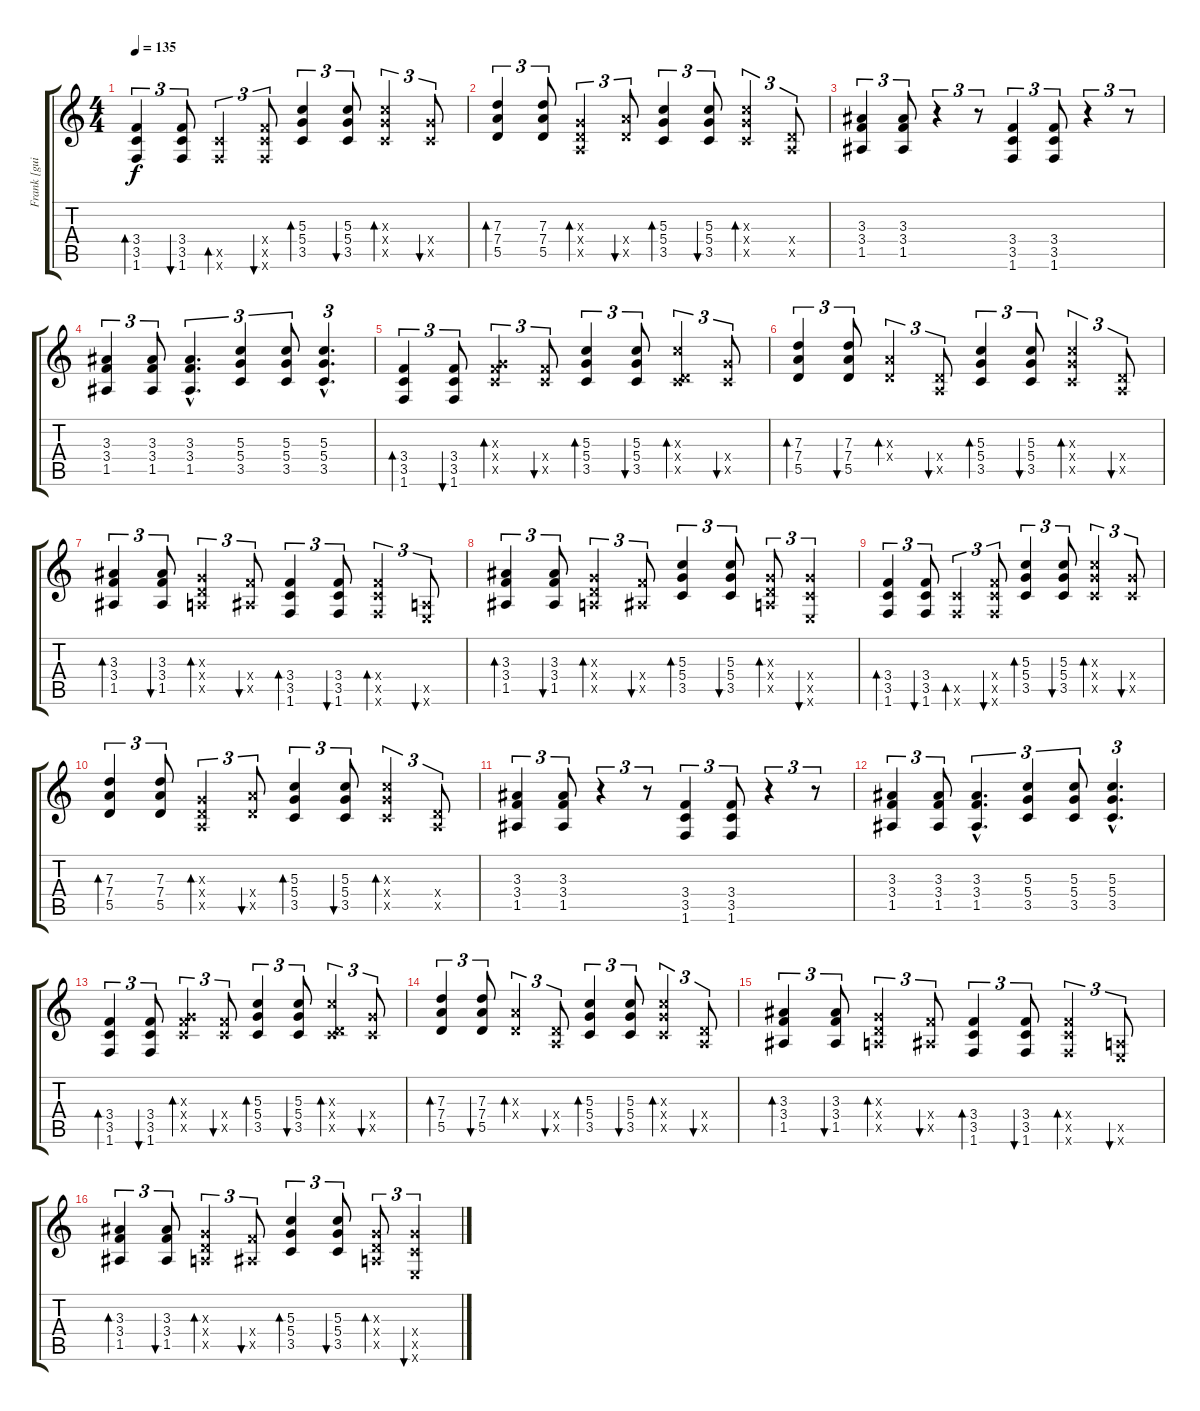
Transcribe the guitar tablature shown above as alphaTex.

\track ("Frank [guitarra acus.]" "Frank [gui") {instrument electricguitarclean}
\staff {score tabs}
\tuning (E4 B3 G3 D3 A2 E2) {hide}
\ts (4 4)
\tempo 135
\clef g2
\ks c
(3.4 3.5 1.6).4{tu (3 2) bd 60 dy f} (3.4 3.5 1.6).8{tu (3 2) bu 60} (3.5{x} 1.6{x}).4{tu (3 2) bd 60} (3.4{x} 3.5{x} 1.6{x}).8{tu (3 2) bu 60} (5.3 5.4 3.5).4{tu (3 2) bd 60} (5.3 5.4 3.5).8{tu (3 2) bu 60} (5.3{x} 5.4{x} 3.5{x}).4{tu (3 2) bd 60} (5.4{x} 3.5{x}).8{tu (3 2) bu 60} |
(7.3 7.4 5.5).4{tu (3 2) bd 60} (7.3 7.4 5.5).8{tu (3 2)} (0.3{x} 0.4{x} 0.5{x}).4{tu (3 2) bd 60} (7.4{x} 5.5{x}).8{tu (3 2) bu 60} (5.3 5.4 3.5).4{tu (3 2) bd 60} (5.3 5.4 3.5).8{tu (3 2) bu 60} (5.3{x} 5.4{x} 3.5{x}).4{tu (3 2) bd 60} (0.4{x} 0.5{x}).8{tu (3 2)} |
(3.3 3.4 1.5).4{tu (3 2)} (3.3 3.4 1.5).8{tu (3 2)} r.4{tu (3 2)} r.8{tu (3 2)} (3.4 3.5 1.6).4{tu (3 2)} (3.4 3.5 1.6).8{tu (3 2)} r.4{tu (3 2)} r.8{tu (3 2)} |
(3.3 3.4 1.5).4{tu (3 2)} (3.3 3.4 1.5).8{tu (3 2)} (3.3{hac} 3.4{hac} 1.5{hac}).4{d tu (3 2)} (5.3 5.4 3.5).4{tu (3 2)} (5.3 5.4 3.5).8{tu (3 2)} (5.3{hac} 5.4{hac} 3.5{hac}).4{d tu (3 2)} |
(3.4 3.5 1.6).4{tu (3 2) bd 60} (3.4 3.5 1.6).8{tu (3 2) bu 60} (0.3{x} 3.4{x} 3.5{x}).4{tu (3 2) bd 60} (3.4{x} 3.5{x}).8{tu (3 2) bu 60} (5.3 5.4 3.5).4{tu (3 2) bd 60} (5.3 5.4 3.5).8{tu (3 2) bu 60} (5.3{x} 0.4{x} 3.5{x}).4{tu (3 2) bd 60} (5.4{x} 3.5{x}).8{tu (3 2) bu 60} |
(7.3 7.4 5.5).4{tu (3 2) bd 60} (7.3 7.4 5.5).8{tu (3 2) bu 60} (2.3{x} 0.4{x}).4{tu (3 2) bd 60} (0.4{x} 0.5{x}).8{tu (3 2) bu 60} (5.3 5.4 3.5).4{tu (3 2) bd 60} (5.3 5.4 3.5).8{tu (3 2) bu 60} (5.3{x} 5.4{x} 3.5{x}).4{tu (3 2) bd 60} (0.4{x} 0.5{x}).8{tu (3 2) bu 60} |
(3.3 3.4 1.5).4{tu (3 2) bd 60} (3.3 3.4 1.5).8{tu (3 2) bu 60} (0.3{x} 0.4{x} 0.5{x}).4{tu (3 2) bd 60} (3.4{x} 1.5{x}).8{tu (3 2) bu 60} (3.4 3.5 1.6).4{tu (3 2) bd 60} (3.4 3.5 1.6).8{tu (3 2) bu 60} (3.4{x} 3.5{x} 1.6{x}).4{tu (3 2) bd 60} (0.5{x} 0.6{x}).8{tu (3 2) bu 60} |
(3.3 3.4 1.5).4{tu (3 2) bd 60} (3.3 3.4 1.5).8{tu (3 2) bu 60} (0.3{x} 0.4{x} 0.5{x}).4{tu (3 2) bd 60} (3.4{x} 1.5{x}).8{tu (3 2) bu 60} (5.3 5.4 3.5).4{tu (3 2) bd 60} (5.3 5.4 3.5).8{tu (3 2) bu 60} (0.3{x} 0.4{x} 0.5{x}).8{tu (3 2) bd 60} (5.4{x} 3.5{x} 0.6{x}).4{tu (3 2) bu 60} |
(3.4 3.5 1.6).4{tu (3 2) bd 60} (3.4 3.5 1.6).8{tu (3 2) bu 60} (3.5{x} 1.6{x}).4{tu (3 2) bd 60} (3.4{x} 3.5{x} 1.6{x}).8{tu (3 2) bu 60} (5.3 5.4 3.5).4{tu (3 2) bd 60} (5.3 5.4 3.5).8{tu (3 2) bu 60} (5.3{x} 5.4{x} 3.5{x}).4{tu (3 2) bd 60} (5.4{x} 3.5{x}).8{tu (3 2) bu 60} |
(7.3 7.4 5.5).4{tu (3 2) bd 60} (7.3 7.4 5.5).8{tu (3 2)} (0.3{x} 0.4{x} 0.5{x}).4{tu (3 2) bd 60} (7.4{x} 5.5{x}).8{tu (3 2) bu 60} (5.3 5.4 3.5).4{tu (3 2) bd 60} (5.3 5.4 3.5).8{tu (3 2) bu 60} (5.3{x} 5.4{x} 3.5{x}).4{tu (3 2) bd 60} (0.4{x} 0.5{x}).8{tu (3 2)} |
(3.3 3.4 1.5).4{tu (3 2) volume 10} (3.3 3.4 1.5).8{tu (3 2)} r.4{tu (3 2)} r.8{tu (3 2)} (3.4 3.5 1.6).4{tu (3 2)} (3.4 3.5 1.6).8{tu (3 2)} r.4{tu (3 2)} r.8{tu (3 2)} |
(3.3 3.4 1.5).4{tu (3 2)} (3.3 3.4 1.5).8{tu (3 2)} (3.3{hac} 3.4{hac} 1.5{hac}).4{d tu (3 2)} (5.3 5.4 3.5).4{tu (3 2)} (5.3 5.4 3.5).8{tu (3 2)} (5.3{hac} 5.4{hac} 3.5{hac}).4{d tu (3 2)} |
(3.4 3.5 1.6).4{tu (3 2) bd 60 volume 8} (3.4 3.5 1.6).8{tu (3 2) bu 60} (0.3{x} 3.4{x} 3.5{x}).4{tu (3 2) bd 60} (3.4{x} 3.5{x}).8{tu (3 2) bu 60} (5.3 5.4 3.5).4{tu (3 2) bd 60} (5.3 5.4 3.5).8{tu (3 2) bu 60} (5.3{x} 0.4{x} 3.5{x}).4{tu (3 2) bd 60} (5.4{x} 3.5{x}).8{tu (3 2) bu 60} |
(7.3 7.4 5.5).4{tu (3 2) bd 60} (7.3 7.4 5.5).8{tu (3 2) bu 60} (2.3{x} 0.4{x}).4{tu (3 2) bd 60} (0.4{x} 0.5{x}).8{tu (3 2) bu 60} (5.3 5.4 3.5).4{tu (3 2) bd 60} (5.3 5.4 3.5).8{tu (3 2) bu 60} (5.3{x} 5.4{x} 3.5{x}).4{tu (3 2) bd 60} (0.4{x} 0.5{x}).8{tu (3 2) bu 60} |
(3.3 3.4 1.5).4{tu (3 2) bd 60} (3.3 3.4 1.5).8{tu (3 2) bu 60} (0.3{x} 0.4{x} 0.5{x}).4{tu (3 2) bd 60} (3.4{x} 1.5{x}).8{tu (3 2) bu 60} (3.4 3.5 1.6).4{tu (3 2) bd 60} (3.4 3.5 1.6).8{tu (3 2) bu 60} (3.4{x} 3.5{x} 1.6{x}).4{tu (3 2) bd 60} (0.5{x} 0.6{x}).8{tu (3 2) bu 60} |
(3.3 3.4 1.5).4{tu (3 2) bd 60} (3.3 3.4 1.5).8{tu (3 2) bu 60} (0.3{x} 0.4{x} 0.5{x}).4{tu (3 2) bd 60} (3.4{x} 1.5{x}).8{tu (3 2) bu 60} (5.3 5.4 3.5).4{tu (3 2) bd 60} (5.3 5.4 3.5).8{tu (3 2) bu 60} (0.3{x} 0.4{x} 0.5{x}).8{tu (3 2) bd 60} (5.4{x} 3.5{x} 0.6{x}).4{tu (3 2) bu 60}
